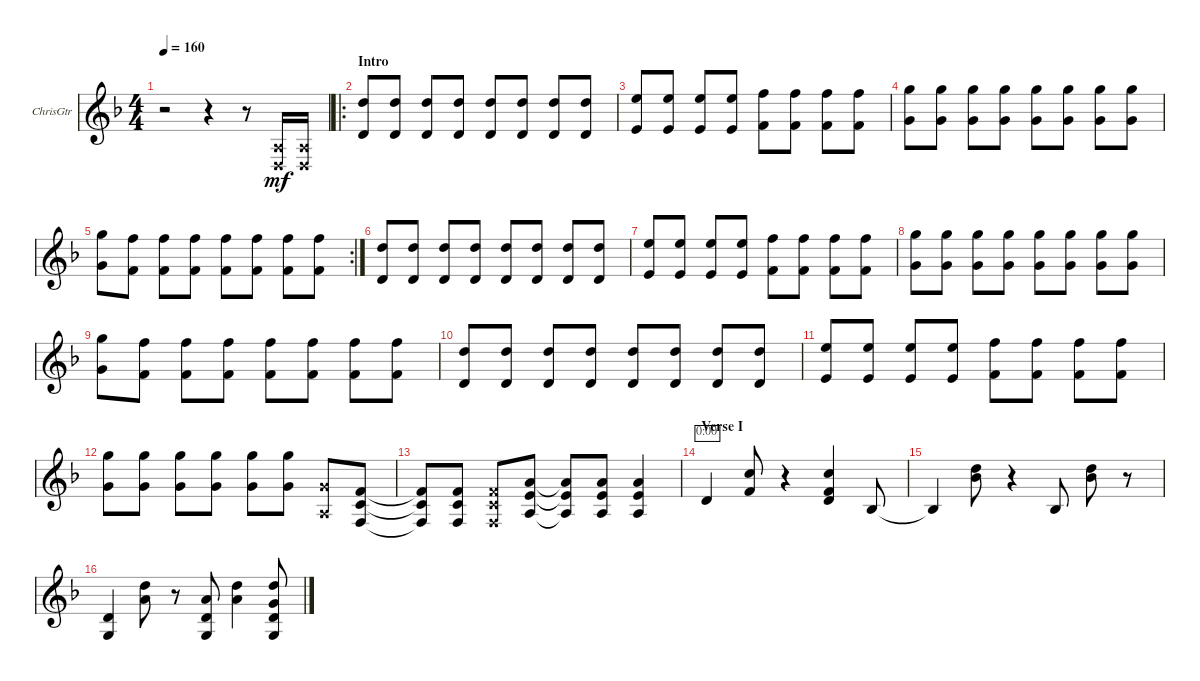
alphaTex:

\defaultSystemsLayout 4
\bracketExtendMode groupsimilarinstruments
\firstSystemTrackNameOrientation horizontal
\otherSystemsTrackNameOrientation horizontal
\track ("Lead Guitar I" "ChrisGtr") {instrument distortionguitar}
\staff {score}
\tuning (E4 B3 G3 D3 A2 D2)
\ts (4 4)
\tempo 160
\clef g2
\ks dminor
r.2{dy mf instrument distortionguitar} r.4 r.8 (0.6{x} 0.5{x}).16 (0.5{x} 0.6{x}).16 |
\ro
\section ("" "Intro")
(5.5 7.3).8 (5.5 7.3).8 (5.5 7.3).8 (5.5 7.3).8 (5.5 7.3).8 (5.5 7.3).8 (5.5 7.3).8 (5.5 7.3).8 |
(7.5 9.3).8 (7.5 9.3).8 (7.5 9.3).8 (7.5 9.3).8 (8.5 10.3).8 (8.5 10.3).8 (8.5 10.3).8 (8.5 10.3).8 |
(10.5 12.3).8 (10.5 12.3).8 (10.5 12.3).8 (10.5 12.3).8 (10.5 12.3).8 (10.5 12.3).8 (10.5 12.3).8 (10.5 12.3).8 |
\rc 2
(10.5 12.3).8 (10.3 8.5).8 (8.5 10.3).8 (8.5 10.3).8 (8.5 10.3).8 (8.5 10.3).8 (8.5 10.3).8 (8.5 10.3).8 |
(5.5 7.3).8 (5.5 7.3).8 (5.5 7.3).8 (5.5 7.3).8 (5.5 7.3).8 (5.5 7.3).8 (5.5 7.3).8 (5.5 7.3).8 |
(7.5 9.3).8 (7.5 9.3).8 (7.5 9.3).8 (7.5 9.3).8 (8.5 10.3).8 (8.5 10.3).8 (8.5 10.3).8 (8.5 10.3).8 |
(10.5 12.3).8 (10.5 12.3).8 (10.5 12.3).8 (10.5 12.3).8 (10.5 12.3).8 (10.5 12.3).8 (10.5 12.3).8 (10.5 12.3).8 |
(10.5 12.3).8 (10.3 8.5).8 (8.5 10.3).8 (8.5 10.3).8 (8.5 10.3).8 (8.5 10.3).8 (8.5 10.3).8 (8.5 10.3).8 |
(5.5 7.3).8 (5.5 7.3).8 (5.5 7.3).8 (5.5 7.3).8 (5.5 7.3).8 (5.5 7.3).8 (5.5 7.3).8 (5.5 7.3).8 |
(7.5 9.3).8 (7.5 9.3).8 (7.5 9.3).8 (7.5 9.3).8 (8.5 10.3).8 (8.5 10.3).8 (8.5 10.3).8 (8.5 10.3).8 |
(10.5 12.3).8 (10.5 12.3).8 (10.5 12.3).8 (10.5 12.3).8 (10.5 12.3).8 (10.5 12.3).8 (0.5{x} 0.3{x}).8 (3.6 3.5 3.4).8 |
(3.6{t} 3.5{t} 3.4{t}).8 (3.4 3.5 3.6).8 (3.6{x} 3.5{x} 3.4{x}).8 (7.6 7.5 7.4).8 (7.4{t} 7.5{t} 7.6{t}).8 (7.4 7.6 7.5).8 (7.5 7.6 7.4).4 |
\section ("" "Verse I")
5.5.4{timer} (3.4 5.3).8 r.4 (5.3 3.4 5.5).4 8.6.8 |
8.6{t}.4 (8.4 7.3).8 r.4 8.6.8 (8.4 7.3).8 r.8 |
(5.5 5.6).4 (7.4 7.3).8 r.8 (5.6 5.5 7.4).8 (7.4 7.3).4 (5.6 5.5 5.4 7.3).8
